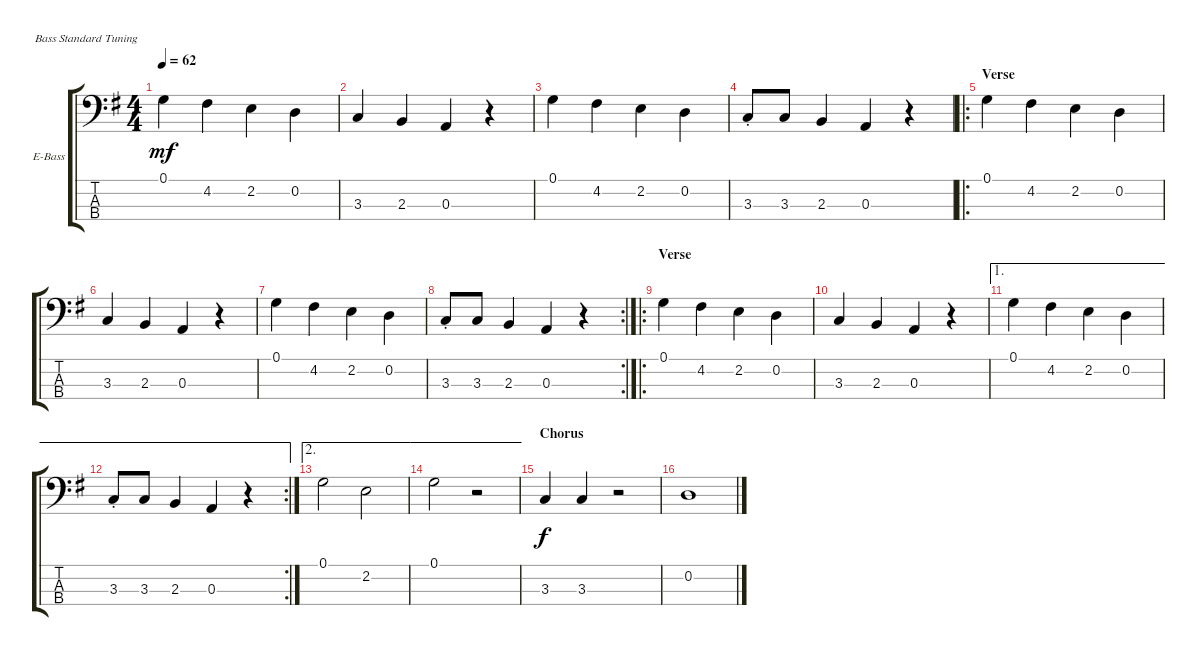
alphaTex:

\defaultSystemsLayout 4
\bracketExtendMode groupsimilarinstruments
\firstSystemTrackNameOrientation horizontal
\otherSystemsTrackNameOrientation horizontal
\track ("Electric Bass" "E-Bass") {instrument electricbassfinger}
\staff {score tabs}
\tuning (G2 D2 A1 E1)
\ts (4 4)
\tempo 62
\clef f4
\ks g
0.1.4{dy mf instrument electricbassfinger} 4.2.4 2.2.4 0.2.4 |
3.3.4 2.3.4 0.3.4 r.4 |
0.1.4 4.2.4 2.2.4 0.2.4 |
3.3{st}.8 3.3.8 2.3.4 0.3.4 r.4 |
\ro
\section ("" "Verse")
0.1.4 4.2.4 2.2.4 0.2.4 |
3.3.4 2.3.4 0.3.4 r.4 |
0.1.4 4.2.4 2.2.4 0.2.4 |
\rc 2
3.3{st}.8 3.3.8 2.3.4 0.3.4 r.4 |
\ro
\section ("" "Verse")
0.1.4 4.2.4 2.2.4 0.2.4 |
3.3.4 2.3.4 0.3.4 r.4 |
\ae 1
0.1.4 4.2.4 2.2.4 0.2.4 |
\ae 1
\rc 2
3.3{st}.8 3.3.8 2.3.4 0.3.4 r.4 |
\ae 2
0.1.2 2.2.2 |
\ae 2
0.1.2 r.2 |
\section ("" "Chorus")
3.3.4{dy f} 3.3.4 r.2 |
0.2.1
